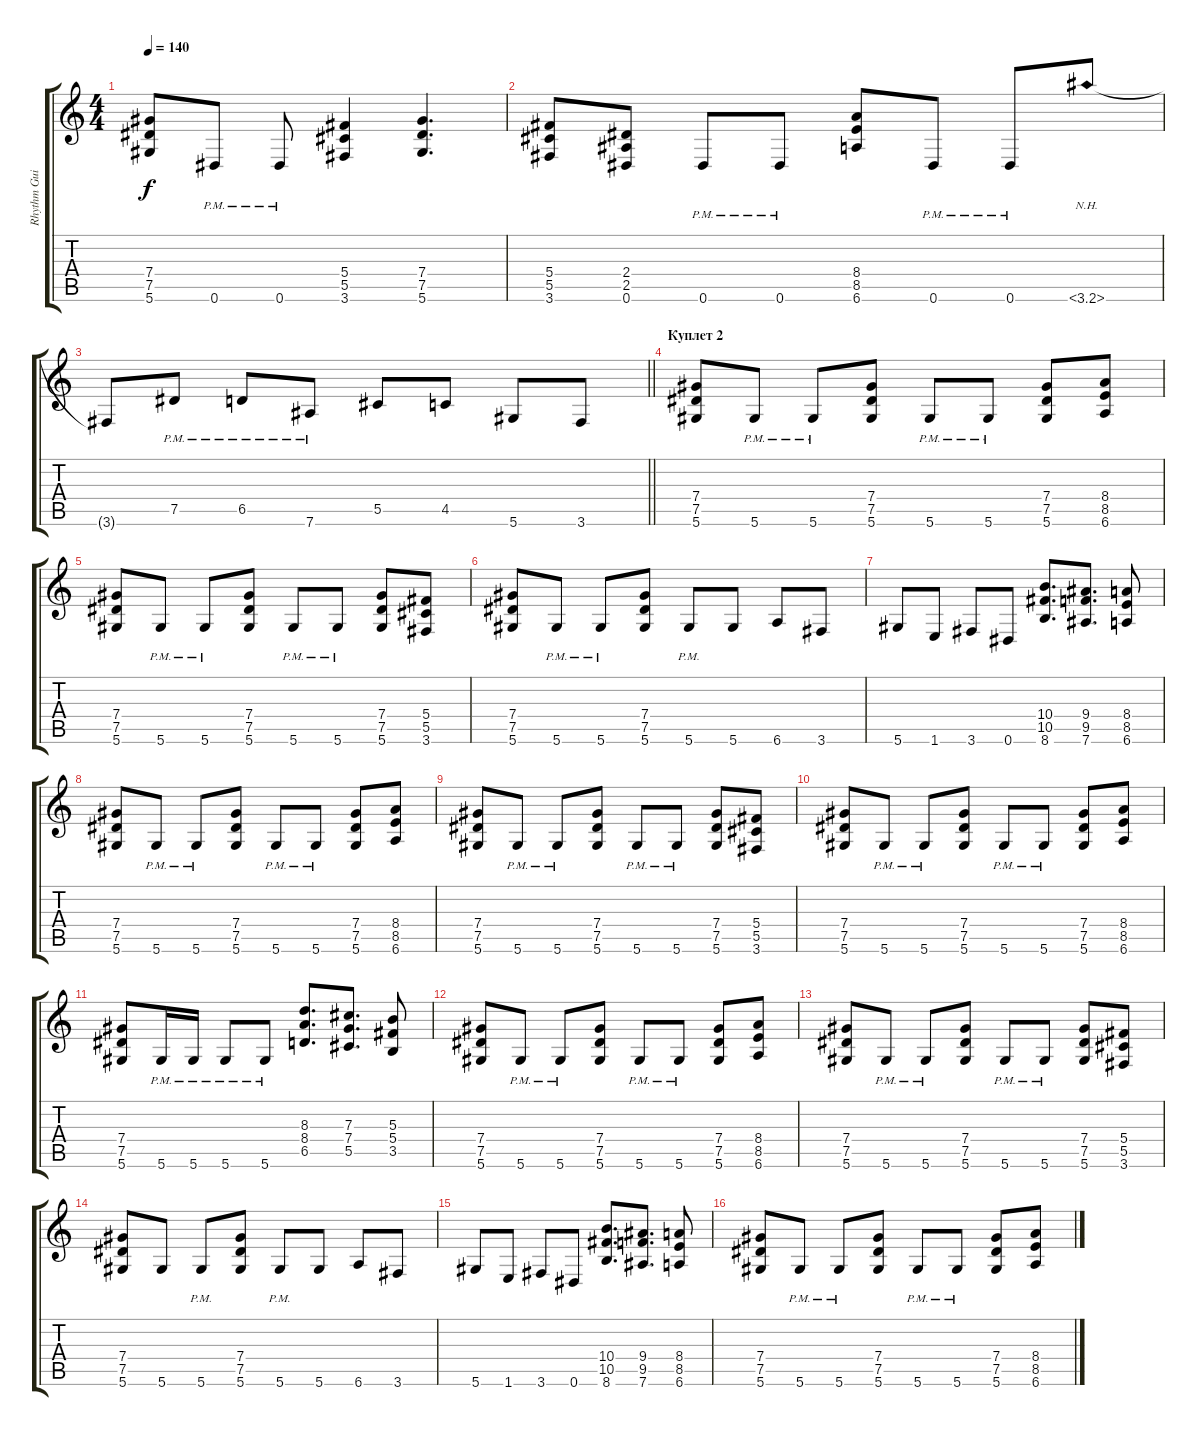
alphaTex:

\track ("Rhythm Guitar Right" "Rhythm Gui") {instrument distortionguitar}
\staff {score tabs}
\tuning (Eb4 Bb3 Gb3 Db3 Ab2 Eb2) {hide}
\ts (4 4)
\tempo 140
\clef g2
\ks c
(7.4 7.5 5.6).8{dy f} 0.6{pm}.8 0.6{pm}.8 (5.4 5.5 3.6).4 (7.4 7.5 5.6).4{d} |
(5.4 5.5 3.6).8 (2.4 2.5 0.6).8 0.6{pm}.8 0.6{pm}.8 (8.4 8.5 6.6).8 0.6{pm}.8 0.6{pm}.8 3.6{nh}.8 |
\barLineRight lightlight
3.6{t}.8 7.5{pm}.8 6.5{pm}.8 7.6{pm}.8 5.5.8 4.5.8 5.6.8 3.6.8 |
\section ("" "Куплет 2")
(7.4 7.5 5.6).8 5.6{pm}.8 5.6{pm}.8 (7.4 7.5 5.6).8 5.6{pm}.8 5.6{pm}.8 (7.4 7.5 5.6).8 (8.4 8.5 6.6).8 |
(7.4 7.5 5.6).8 5.6{pm}.8 5.6{pm}.8 (7.4 7.5 5.6).8 5.6{pm}.8 5.6{pm}.8 (7.4 7.5 5.6).8 (5.4 5.5 3.6).8 |
(7.4 7.5 5.6).8 5.6{pm}.8 5.6{pm}.8 (7.4 7.5 5.6).8 5.6{pm}.8 5.6.8 6.6.8 3.6.8 |
5.6.8 1.6.8 3.6.8 0.6.8 (10.4 10.5 8.6).8{d} (9.4 9.5 7.6).8{d} (8.4 8.5 6.6).8 |
(7.4 7.5 5.6).8 5.6{pm}.8 5.6{pm}.8 (7.4 7.5 5.6).8 5.6{pm}.8 5.6{pm}.8 (7.4 7.5 5.6).8 (8.4 8.5 6.6).8 |
(7.4 7.5 5.6).8 5.6{pm}.8 5.6{pm}.8 (7.4 7.5 5.6).8 5.6{pm}.8 5.6{pm}.8 (7.4 7.5 5.6).8 (5.4 5.5 3.6).8 |
(7.4 7.5 5.6).8 5.6{pm}.8 5.6{pm}.8 (7.4 7.5 5.6).8 5.6{pm}.8 5.6{pm}.8 (7.4 7.5 5.6).8 (8.4 8.5 6.6).8 |
(7.4 7.5 5.6).8 5.6{pm}.16 5.6{pm}.16 5.6{pm}.8 5.6{pm}.8 (8.3 8.4 6.5).8{d} (7.3 7.4 5.5).8{d} (5.3 5.4 3.5).8 |
(7.4 7.5 5.6).8 5.6{pm}.8 5.6{pm}.8 (7.4 7.5 5.6).8 5.6{pm}.8 5.6{pm}.8 (7.4 7.5 5.6).8 (8.4 8.5 6.6).8 |
(7.4 7.5 5.6).8 5.6{pm}.8 5.6{pm}.8 (7.4 7.5 5.6).8 5.6{pm}.8 5.6{pm}.8 (7.4 7.5 5.6).8 (5.4 5.5 3.6).8 |
(7.4 7.5 5.6).8 5.6.8 5.6{pm}.8 (7.4 7.5 5.6).8 5.6{pm}.8 5.6.8 6.6.8 3.6.8 |
5.6.8 1.6.8 3.6.8 0.6.8 (10.4 10.5 8.6).8{d} (9.4 9.5 7.6).8{d} (8.4 8.5 6.6).8 |
(7.4 7.5 5.6).8 5.6{pm}.8 5.6{pm}.8 (7.4 7.5 5.6).8 5.6{pm}.8 5.6{pm}.8 (7.4 7.5 5.6).8 (8.4 8.5 6.6).8
